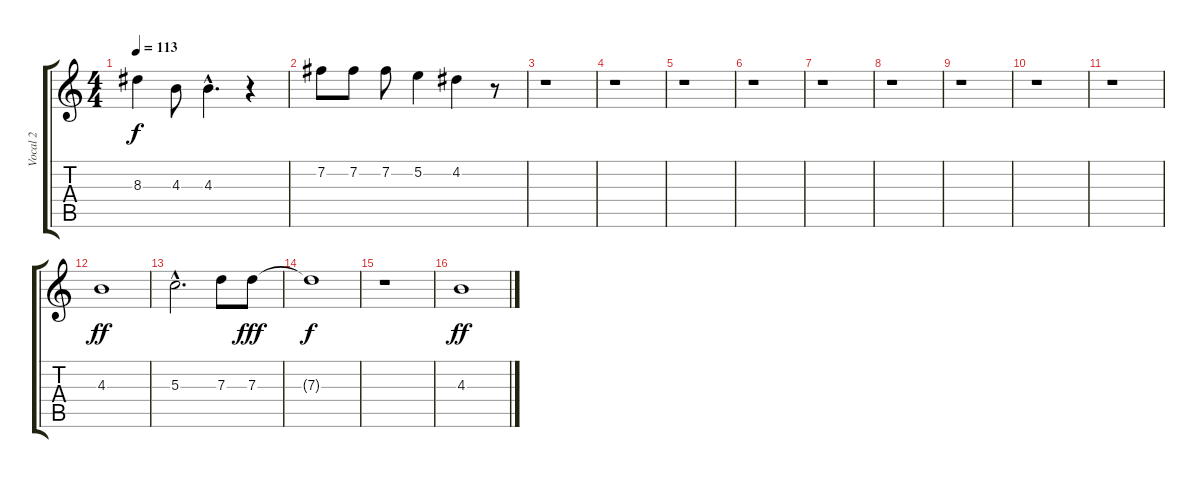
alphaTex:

\track ("Vocal 2" "Vocal 2") {instrument distortionguitar}
\staff {score tabs}
\tuning (E4 B3 G3 D3 A2 E2) {hide}
\ts (4 4)
\tempo 113
\clef g2
\ks c
8.3.4{dy f} 4.3.8 4.3{hac}.4{d} r.4 |
7.2.8 7.2.8 7.2.8 5.2.4 4.2.4 r.8 |
r.1 |
r.1 |
r.1 |
r.1 |
r.1 |
r.1 |
r.1 |
r.1 |
r.1 |
4.3.1{dy ff} |
5.3{hac}.2{d} 7.3.8 7.3.8{dy fff} |
7.3{t}.1{dy f} |
r.1 |
4.3.1{dy ff}
